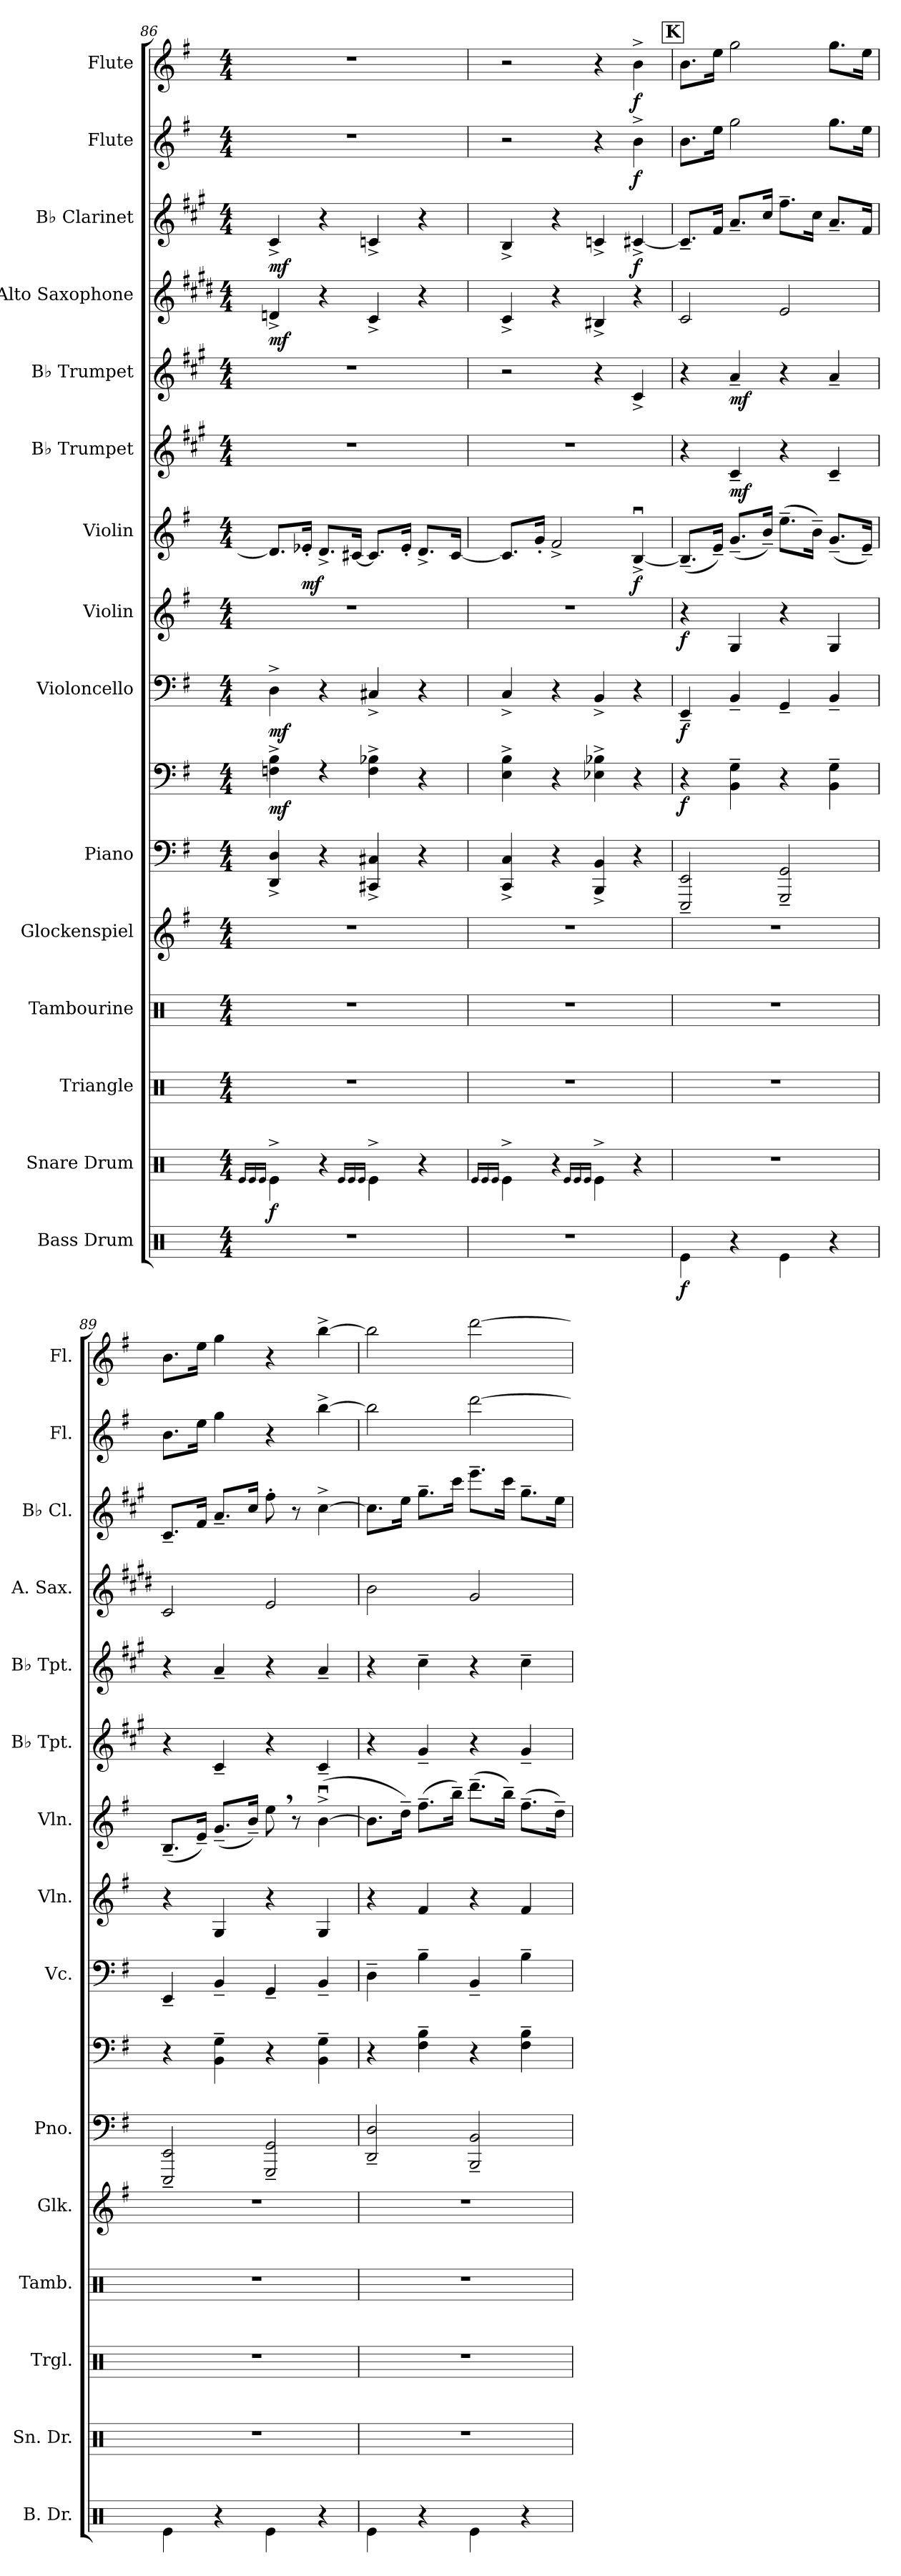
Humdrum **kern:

**kern	**dynam	**kern	**dynam	**kern	**kern	**kern	**kern	**kern	**dynam	**kern	**dynam	**kern	**dynam	**kern	**dynam	**kern	**dynam	**kern	**dynam	**kern	**dynam	**kern	**dynam	**kern	**dynam	**kern	**dynam
*part15	*part15	*part14	*part14	*part13	*part12	*part11	*part10	*part10	*part10	*part9	*part9	*part8	*part8	*part7	*part7	*part6	*part6	*part5	*part5	*part4	*part4	*part3	*part3	*part2	*part2	*part1	*part1
*staff16	*staff16	*staff15	*staff15	*staff14	*staff13	*staff12	*staff11	*staff10	*staff10/11	*staff9	*staff9	*staff8	*staff8	*staff7	*staff7	*staff6	*staff6	*staff5	*staff5	*staff4	*staff4	*staff3	*staff3	*staff2	*staff2	*staff1	*staff1
*I"Bass Drum	*	*I"Snare Drum	*	*I"Triangle	*I"Tambourine	*I"Glockenspiel	*I"Piano	*	*	*I"Violoncello	*	*I"Violin	*	*I"Violin	*	*I"B♭ Trumpet	*	*I"B♭ Trumpet	*	*I"Alto Saxophone	*	*I"B♭ Clarinet	*	*I"Flute	*	*I"Flute	*
*I'B. Dr.	*	*I'Sn. Dr.	*	*I'Trgl.	*I'Tamb.	*I'Glk.	*I'Pno.	*	*	*I'Vc.	*	*I'Vln.	*	*I'Vln.	*	*I'B♭ Tpt.	*	*I'B♭ Tpt.	*	*I'A. Sax.	*	*I'B♭ Cl.	*	*I'Fl.	*	*I'Fl.	*
*clefX	*	*clefX	*	*clefX	*clefX	*clefG2	*clefF4	*clefF4	*	*clefF4	*	*clefG2	*	*clefG2	*	*clefG2	*	*clefG2	*	*clefG2	*	*clefG2	*	*clefG2	*	*clefG2	*
*	*	*	*	*	*	*ITrd-14c-24	*	*	*	*	*	*	*	*	*	*ITrd1c2	*	*ITrd1c2	*	*ITrd5c9	*	*ITrd1c2	*	*	*	*	*
*k[]	*	*k[]	*	*k[]	*k[]	*k[f#]	*k[f#]	*k[f#]	*	*k[f#]	*	*k[f#]	*	*k[f#]	*	*k[f#]	*	*k[f#]	*	*k[f#]	*	*k[f#]	*	*k[f#]	*	*k[f#]	*
*M4/4	*	*M4/4	*	*M4/4	*M4/4	*M4/4	*M4/4	*M4/4	*	*M4/4	*	*M4/4	*	*M4/4	*	*M4/4	*	*M4/4	*	*M4/4	*	*M4/4	*	*M4/4	*	*M4/4	*
=86	=86	=86	=86	=86	=86	=86	=86	=86	=86	=86	=86	=86	=86	=86	=86	=86	=86	=86	=86	=86	=86	=86	=86	=86	=86	=86	=86
.	.	16qRe/LL	.	.	.	.	.	.	.	.	.	.	.	.	.	.	.	.	.	.	.	.	.	.	.	.	.
.	.	16qRe/	.	.	.	.	.	.	.	.	.	.	.	.	.	.	.	.	.	.	.	.	.	.	.	.	.
.	.	16qRe/JJ	.	.	.	.	.	.	.	.	.	.	.	.	.	.	.	.	.	.	.	.	.	.	.	.	.
!	!	!	!LO:DY:b	!	!	!	!	!	!LO:DY:b	!	!LO:DY:b	!	!	!	!	!	!	!	!	!	!LO:DY:b	!	!LO:DY:b	!	!	!	!
1r	.	4Re^\	f	1r	1r	1r	4DD/^ 4D/^	4Fn\^ 4B\^	mf	4D^\	mf	1r	.	8.d/L]	.	1r	.	1r	.	4Fn^/	mf	4B^/	mf	1r	.	1r	.
!	!	!	!	!	!	!	!	!	!	!	!	!	!	!	!LO:DY:b	!	!	!	!	!	!	!	!	!	!	!	!
.	.	.	.	.	.	.	.	.	.	.	.	.	.	16e-X'/Jk	mf	.	.	.	.	.	.	.	.	.	.	.	.
.	.	4r	.	.	.	.	4r	4rF	.	4r	.	.	.	8.d^/L	.	.	.	.	.	4r	.	4r	.	.	.	.	.
.	.	.	.	.	.	.	.	.	.	.	.	.	.	[16c#X/Jk	.	.	.	.	.	.	.	.	.	.	.	.	.
.	.	16qRe/LL	.	.	.	.	.	.	.	.	.	.	.	.	.	.	.	.	.	.	.	.	.	.	.	.	.
.	.	16qRe/	.	.	.	.	.	.	.	.	.	.	.	.	.	.	.	.	.	.	.	.	.	.	.	.	.
.	.	16qRe/JJ	.	.	.	.	.	.	.	.	.	.	.	.	.	.	.	.	.	.	.	.	.	.	.	.	.
.	.	4Re^\	.	.	.	.	4CC#X/^ 4C#X/^	4F\^ 4B-X\^	.	4C#X^/	.	.	.	8.c#/L]	.	.	.	.	.	4E^/	.	4B-X^/	.	.	.	.	.
.	.	.	.	.	.	.	.	.	.	.	.	.	.	16e-'/Jk	.	.	.	.	.	.	.	.	.	.	.	.	.
.	.	4r	.	.	.	.	4r	4r	.	4r	.	.	.	8.d^/L	.	.	.	.	.	4r	.	4r	.	.	.	.	.
.	.	.	.	.	.	.	.	.	.	.	.	.	.	[16c#/Jk	.	.	.	.	.	.	.	.	.	.	.	.	.
!!LO:PB:g=z
=87	=87	=87	=87	=87	=87	=87	=87	=87	=87	=87	=87	=87	=87	=87	=87	=87	=87	=87	=87	=87	=87	=87	=87	=87	=87	=87	=87
.	.	16qRe/LL	.	.	.	.	.	.	.	.	.	.	.	.	.	.	.	.	.	.	.	.	.	.	.	.	.
.	.	16qRe/	.	.	.	.	.	.	.	.	.	.	.	.	.	.	.	.	.	.	.	.	.	.	.	.	.
.	.	16qRe/JJ	.	.	.	.	.	.	.	.	.	.	.	.	.	.	.	.	.	.	.	.	.	.	.	.	.
1r	.	4Re^\	.	1r	1r	1r	4CC/^ 4C/^	4E\^ 4B\^	.	4C^/	.	1r	.	8.c#/L]	.	1r	.	2r	.	4E^/	.	4A^/	.	2r	.	2r	.
.	.	.	.	.	.	.	.	.	.	.	.	.	.	16g'/Jk	.	.	.	.	.	.	.	.	.	.	.	.	.
.	.	4r	.	.	.	.	4r	4r	.	4r	.	.	.	2f#^/	.	.	.	.	.	4r	.	4r	.	.	.	.	.
.	.	16qRe/LL	.	.	.	.	.	.	.	.	.	.	.	.	.	.	.	.	.	.	.	.	.	.	.	.	.
.	.	16qRe/	.	.	.	.	.	.	.	.	.	.	.	.	.	.	.	.	.	.	.	.	.	.	.	.	.
.	.	16qRe/JJ	.	.	.	.	.	.	.	.	.	.	.	.	.	.	.	.	.	.	.	.	.	.	.	.	.
.	.	4Re^\	.	.	.	.	4BBB/^ 4BB/^	4E-X\^ 4B-X\^	.	4BB^/	.	.	.	.	.	.	.	4r	.	4D#X^/	.	4B-X^/	.	4r	.	4r	.
!	!	!	!	!	!	!	!	!	!	!	!	!	!	!	!LO:DY:b	!	!	!	!	!	!	!	!LO:DY:b	!	!LO:DY:b	!	!LO:DY:b
.	.	4r	.	.	.	.	4r	4r	.	4r	.	.	.	[4Bu^/	f	.	.	4B^/	.	4r	.	[4Bn^/	f	4b^\	f	4b^\	f
!!LO:REH:place=s1:a:B:fs=14:t=K
=88	=88	=88	=88	=88	=88	=88	=88	=88	=88	=88	=88	=88	=88	=88	=88	=88	=88	=88	=88	=88	=88	=88	=88	=88	=88	=88	=88
!	!LO:DY:b	!	!	!	!	!	!	!	!LO:DY:b	!	!LO:DY:b	!	!LO:DY:b	!	!	!	!	!	!	!	!	!	!	!	!	!	!
4Re\	f	1r	.	1r	1r	1r	2EEE/~ 2EE/~	4r	f	4EE~/	f	4r	f	(8.B~/L]	.	4r	.	4r	.	2E/	.	8.B~/L]	.	8.b\L	.	8.b\L	.
.	.	.	.	.	.	.	.	.	.	.	.	.	.	16e~/Jk)	.	.	.	.	.	.	.	16e/Jk	.	16ee\Jk	.	16ee\Jk	.
!	!	!	!	!	!	!	!	!	!	!	!	!	!	!	!	!	!LO:DY:b	!	!LO:DY:b	!	!	!	!	!	!	!	!
4r	.	.	.	.	.	.	.	4BB\~ 4G\~	.	4BB~/	.	4G/	.	(8.g~/L	.	4B~/	mf	4g~/	mf	.	.	8.g~/L	.	2gg\	.	2gg\	.
.	.	.	.	.	.	.	.	.	.	.	.	.	.	16b~/Jk)	.	.	.	.	.	.	.	16b/Jk	.	.	.	.	.
4Re\	.	.	.	.	.	.	2GGG/~ 2GG/~	4r	.	4GG~/	.	4r	.	(8.ee~\L	.	4r	.	4r	.	2G/	.	8.ee~\L	.	.	.	.	.
.	.	.	.	.	.	.	.	.	.	.	.	.	.	16b~\Jk)	.	.	.	.	.	.	.	16b\Jk	.	.	.	.	.
4r	.	.	.	.	.	.	.	4BB\~ 4G\~	.	4BB~/	.	4G/	.	(8.g~/L	.	4B~/	.	4g~/	.	.	.	8.g~/L	.	8.gg\L	.	8.gg\L	.
.	.	.	.	.	.	.	.	.	.	.	.	.	.	16e~/Jk)	.	.	.	.	.	.	.	16e/Jk	.	16ee\Jk	.	16ee\Jk	.
=89	=89	=89	=89	=89	=89	=89	=89	=89	=89	=89	=89	=89	=89	=89	=89	=89	=89	=89	=89	=89	=89	=89	=89	=89	=89	=89	=89
4Re\	.	1r	.	1r	1r	1r	2EEE/~ 2EE/~	4r	.	4EE~/	.	4r	.	(8.B~/L	.	4r	.	4r	.	2E/	.	8.B~/L	.	8.b\L	.	8.b\L	.
.	.	.	.	.	.	.	.	.	.	.	.	.	.	16e~/Jk)	.	.	.	.	.	.	.	16e/Jk	.	16ee\Jk	.	16ee\Jk	.
4r	.	.	.	.	.	.	.	4BB\~ 4G\~	.	4BB~/	.	4G/	.	(8.g~/L	.	4B~/	.	4g~/	.	.	.	8.g~/L	.	4gg\	.	4gg\	.
.	.	.	.	.	.	.	.	.	.	.	.	.	.	16b~/Jk)	.	.	.	.	.	.	.	16b/Jk	.	.	.	.	.
4Re\	.	.	.	.	.	.	2GGG/~ 2GG/~	4r	.	4GG~/	.	4r	.	8ee,\	.	4r	.	4r	.	2G/	.	8ee'\	.	4r	.	4r	.
.	.	.	.	.	.	.	.	.	.	.	.	.	.	8r	.	.	.	.	.	.	.	8r	.	.	.	.	.
4r	.	.	.	.	.	.	.	4BB\~ 4G\~	.	4BB~/	.	4G/	.	([4bu^\	.	4B~/	.	4g~/	.	.	.	[4b^\	.	[4bb^\	.	[4bb^\	.
=90	=90	=90	=90	=90	=90	=90	=90	=90	=90	=90	=90	=90	=90	=90	=90	=90	=90	=90	=90	=90	=90	=90	=90	=90	=90	=90	=90
4Re\	.	1r	.	1r	1r	1r	2DD/~ 2D/~	4r	.	4D~\	.	4r	.	8.b\L]	.	4r	.	4r	.	2d\	.	8.b\L]	.	2bb\]	.	2bb\]	.
.	.	.	.	.	.	.	.	.	.	.	.	.	.	16dd~\Jk)	.	.	.	.	.	.	.	16dd\Jk	.	.	.	.	.
4r	.	.	.	.	.	.	.	4F#\~ 4B\~	.	4B~\	.	4f#/	.	(8.ff#~\L	.	4f#~/	.	4b~\	.	.	.	8.ff#~\L	.	.	.	.	.
.	.	.	.	.	.	.	.	.	.	.	.	.	.	16bb~\Jk)	.	.	.	.	.	.	.	16bb\Jk	.	.	.	.	.
4Re\	.	.	.	.	.	.	2BBB/~ 2BB/~	4r	.	4BB~/	.	4r	.	(8.ddd~\L	.	4r	.	4r	.	2B/	.	8.ddd~\L	.	[2ddd\	.	[2ddd\	.
.	.	.	.	.	.	.	.	.	.	.	.	.	.	16bb~\Jk)	.	.	.	.	.	.	.	16bb\Jk	.	.	.	.	.
4r	.	.	.	.	.	.	.	4F#\~ 4B\~	.	4B~\	.	4f#/	.	(8.ff#~\L	.	4f#~/	.	4b~\	.	.	.	8.ff#~\L	.	.	.	.	.
.	.	.	.	.	.	.	.	.	.	.	.	.	.	16dd~\Jk)	.	.	.	.	.	.	.	16dd\Jk	.	.	.	.	.
=	=	=	=	=	=	=	=	=	=	=	=	=	=	=	=	=	=	=	=	=	=	=	=	=	=	=	=
*-	*-	*-	*-	*-	*-	*-	*-	*-	*-	*-	*-	*-	*-	*-	*-	*-	*-	*-	*-	*-	*-	*-	*-	*-	*-	*-	*-
